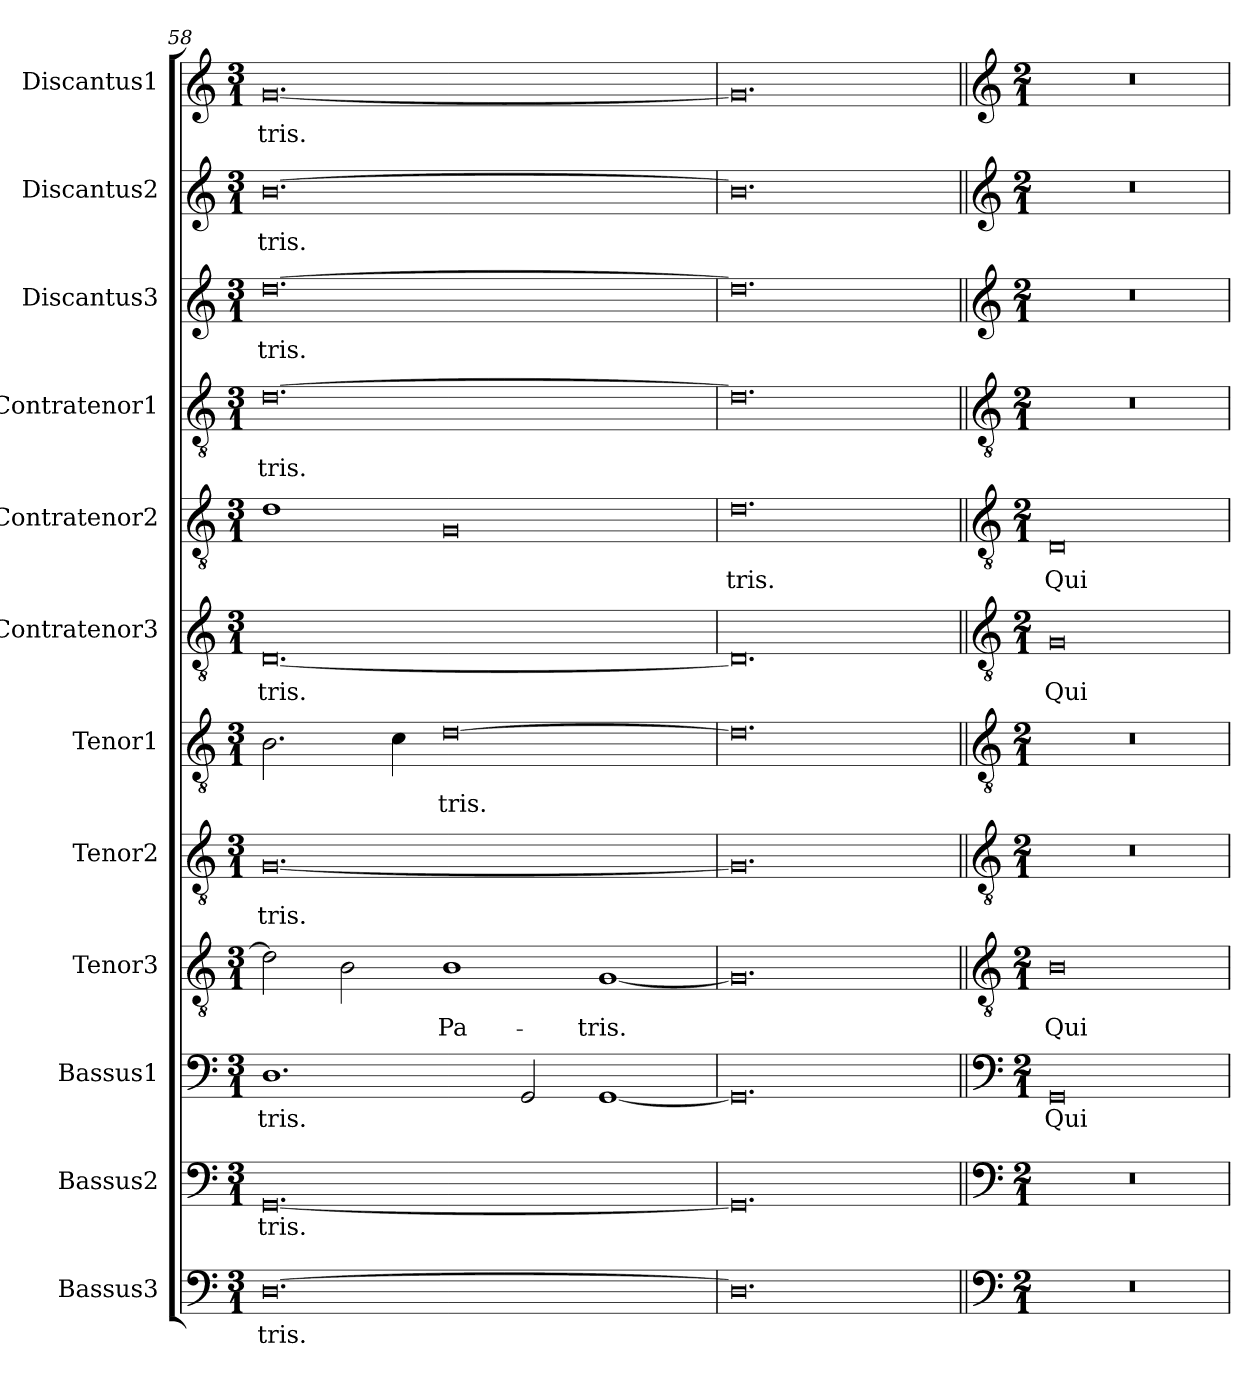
**kern	**text	**kern	**text	**kern	**text	**kern	**text	**kern	**text	**kern	**text	**kern	**text	**kern	**text	**kern	**text	**kern	**text	**kern	**text	**kern	**text
*part12	*part12	*part11	*part11	*part10	*part10	*part9	*part9	*part8	*part8	*part7	*part7	*part6	*part6	*part5	*part5	*part4	*part4	*part3	*part3	*part2	*part2	*part1	*part1
*staff12	*staff12	*staff11	*staff11	*staff10	*staff10	*staff9	*staff9	*staff8	*staff8	*staff7	*staff7	*staff6	*staff6	*staff5	*staff5	*staff4	*staff4	*staff3	*staff3	*staff2	*staff2	*staff1	*staff1
*I"Bassus3	*	*I"Bassus2	*	*I"Bassus1	*	*I"Tenor3	*	*I"Tenor2	*	*I"Tenor1	*	*I"Contratenor3	*	*I"Contratenor2	*	*I"Contratenor1	*	*I"Discantus3	*	*I"Discantus2	*	*I"Discantus1	*
*I'B3	*	*I'B2	*	*I'B1	*	*I'T3	*	*I'T2	*	*I'T1	*	*I'Ct3	*	*I'Ct2	*	*I'Ct1	*	*I'D3	*	*I'D2	*	*I'D1	*
*clefF4	*	*clefF4	*	*clefF4	*	*clefGv2	*	*clefGv2	*	*clefGv2	*	*clefGv2	*	*clefGv2	*	*clefGv2	*	*clefG2	*	*clefG2	*	*clefG2	*
*k[]	*	*k[]	*	*k[]	*	*k[]	*	*k[]	*	*k[]	*	*k[]	*	*k[]	*	*k[]	*	*k[]	*	*k[]	*	*k[]	*
*M3/1	*	*M3/1	*	*M3/1	*	*M3/1	*	*M3/1	*	*M3/1	*	*M3/1	*	*M3/1	*	*M3/1	*	*M3/1	*	*M3/1	*	*M3/1	*
=58	=58	=58	=58	=58	=58	=58	=58	=58	=58	=58	=58	=58	=58	=58	=58	=58	=58	=58	=58	=58	=58	=58	=58
[0.D	-tris.	[0.GG	-tris.	1.D	-tris.	2d]	.	[0.G	-tris.	2.B	.	[0.D	-tris.	1d	.	[0.d	-tris.	[0.dd	-tris.	[0.b	-tris.	[0.g	-tris.
.	.	.	.	.	.	2B	.	.	.	.	.	.	.	.	.	.	.	.	.	.	.	.	.
.	.	.	.	.	.	.	.	.	.	4c	.	.	.	.	.	.	.	.	.	.	.	.	.
.	.	.	.	.	.	1B	Pa-	.	.	[0d	-tris.	.	.	0G	.	.	.	.	.	.	.	.	.
.	.	.	.	2GG	.	.	.	.	.	.	.	.	.	.	.	.	.	.	.	.	.	.	.
.	.	.	.	[1GG	.	[1G	-tris.	.	.	.	.	.	.	.	.	.	.	.	.	.	.	.	.
=59	=59	=59	=59	=59	=59	=59	=59	=59	=59	=59	=59	=59	=59	=59	=59	=59	=59	=59	=59	=59	=59	=59	=59
0.D]	.	0.GG]	.	0.GG]	.	0.G]	.	0.G]	.	0.d]	.	0.D]	.	0.d	-tris.	0.d]	.	0.dd]	.	0.b]	.	0.g]	.
!!LO:LB:g=z
=60||	=60||	=60||	=60||	=60||	=60||	=60||	=60||	=60||	=60||	=60||	=60||	=60||	=60||	=60||	=60||	=60||	=60||	=60||	=60||	=60||	=60||	=60||	=60||
*clefF4	*	*clefF4	*	*clefF4	*	*clefGv2	*	*clefGv2	*	*clefGv2	*	*clefGv2	*	*clefGv2	*	*clefGv2	*	*clefG2	*	*clefG2	*	*clefG2	*
*k[]	*	*k[]	*	*k[]	*	*k[]	*	*k[]	*	*k[]	*	*k[]	*	*k[]	*	*k[]	*	*k[]	*	*k[]	*	*k[]	*
*M2/1	*	*M2/1	*	*M2/1	*	*M2/1	*	*M2/1	*	*M2/1	*	*M2/1	*	*M2/1	*	*M2/1	*	*M2/1	*	*M2/1	*	*M2/1	*
0r	.	0r	.	0GG	Qui	0B	Qui	0r	.	0r	.	0G	Qui	0D	Qui	0r	.	0r	.	0r	.	0r	.
=	=	=	=	=	=	=	=	=	=	=	=	=	=	=	=	=	=	=	=	=	=	=	=
*-	*-	*-	*-	*-	*-	*-	*-	*-	*-	*-	*-	*-	*-	*-	*-	*-	*-	*-	*-	*-	*-	*-	*-
